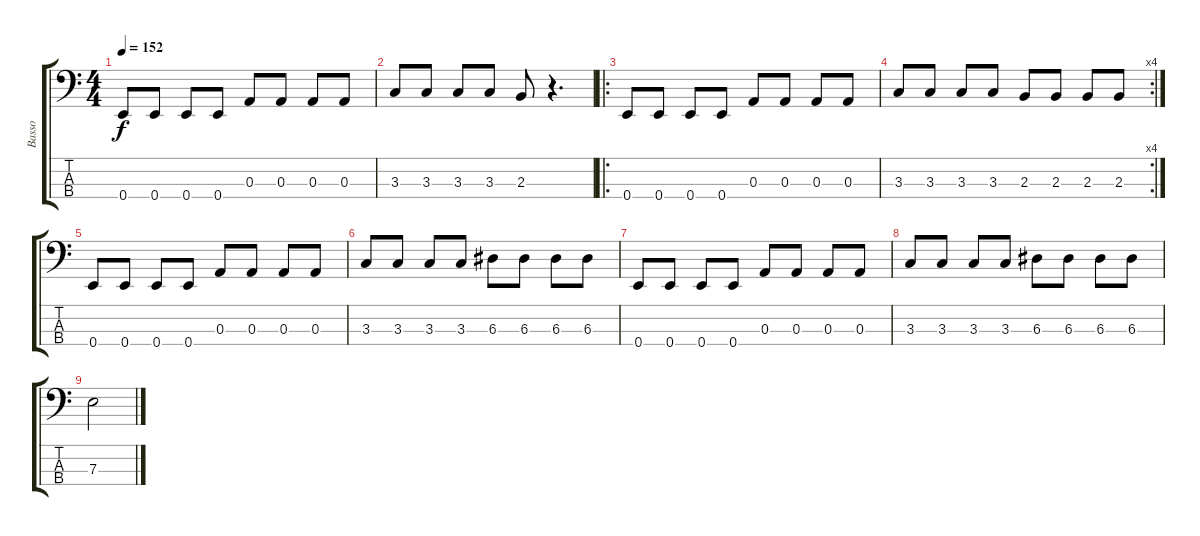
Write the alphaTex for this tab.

\track ("Basso" "Basso") {instrument electricbasspick}
\staff {score tabs}
\tuning (G2 D2 A1 E1) {hide}
\ts (4 4)
\tempo 152
\clef f4
\ks c
0.4.8{dy f} 0.4.8 0.4.8 0.4.8 0.3.8 0.3.8 0.3.8 0.3.8 |
3.3.8 3.3.8 3.3.8 3.3.8 2.3.8 r.4{d} |
\ro
0.4.8 0.4.8 0.4.8 0.4.8 0.3.8 0.3.8 0.3.8 0.3.8 |
\rc 4
3.3.8 3.3.8 3.3.8 3.3.8 2.3.8 2.3.8 2.3.8 2.3.8 |
0.4.8 0.4.8 0.4.8 0.4.8 0.3.8 0.3.8 0.3.8 0.3.8 |
3.3.8 3.3.8 3.3.8 3.3.8 6.3.8 6.3.8 6.3.8 6.3.8 |
0.4.8 0.4.8 0.4.8 0.4.8 0.3.8 0.3.8 0.3.8 0.3.8 |
3.3.8 3.3.8 3.3.8 3.3.8 6.3.8 6.3.8 6.3.8 6.3.8 |
7.3.2
